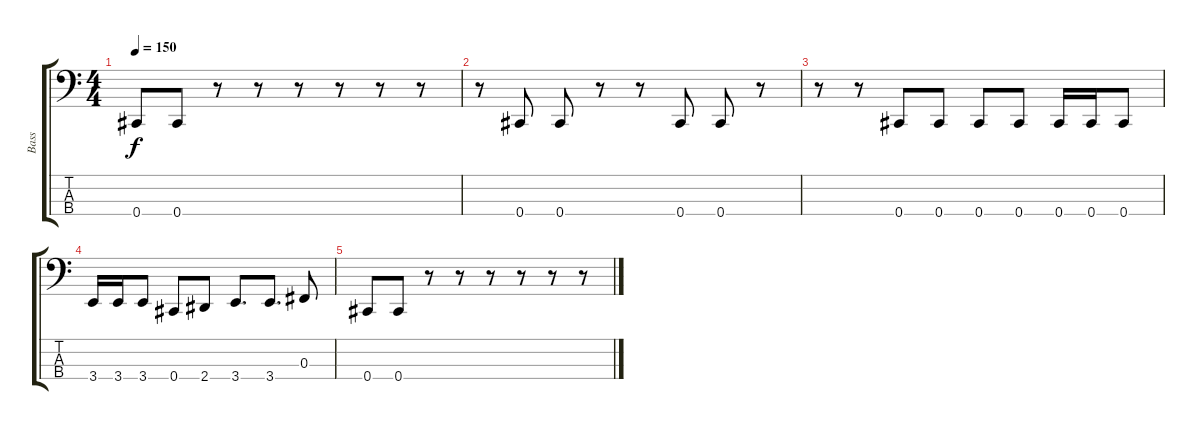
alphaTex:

\track ("Bass" "Bass") {instrument electricbasspick}
\staff {score tabs}
\tuning (E2 B1 Gb1 Db1) {hide}
\ts (4 4)
\tempo 150
\clef f4
\ks c
0.4.8{dy f} 0.4.8 r.8 r.8 r.8 r.8 r.8 r.8 |
r.8 0.4.8 0.4.8 r.8 r.8 0.4.8 0.4.8 r.8 |
r.8 r.8 0.4.8 0.4.8 0.4.8 0.4.8 0.4.16 0.4.16 0.4.8 |
3.4.16 3.4.16 3.4.8 0.4.8 2.4.8 3.4.8{d} 3.4.8{d} 0.3.8 |
0.4.8 0.4.8 r.8 r.8 r.8 r.8 r.8 r.8
